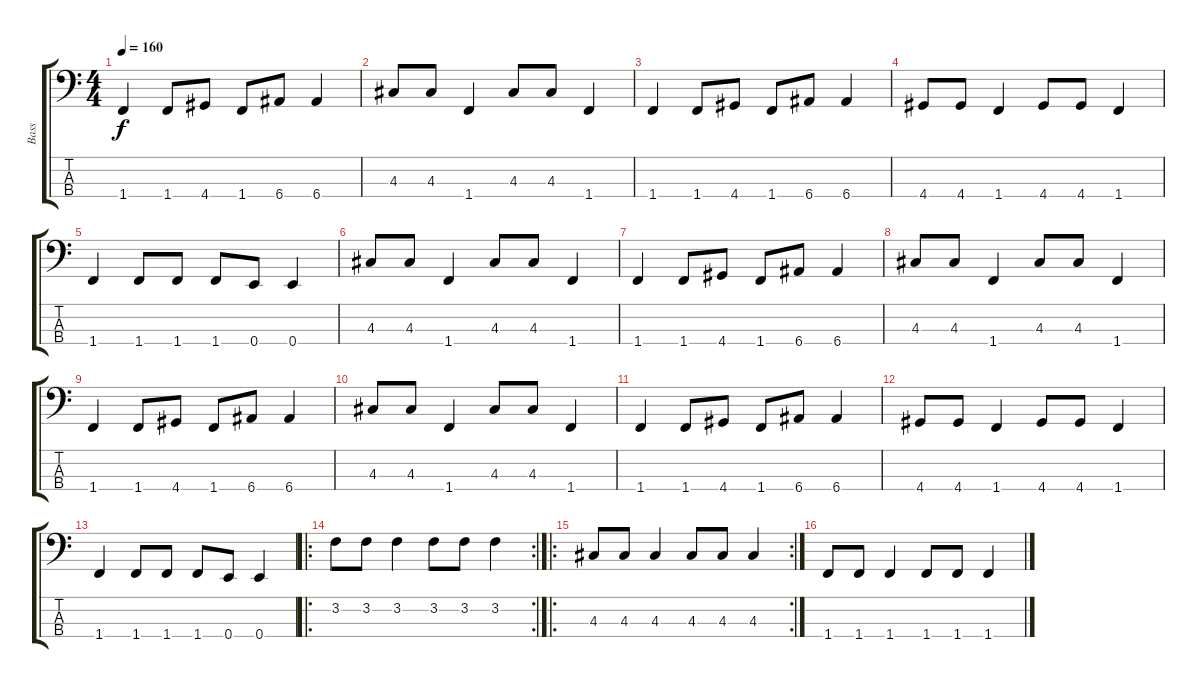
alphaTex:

\track ("Bass" "Bass") {instrument electricbassfinger}
\staff {score tabs}
\tuning (G2 D2 A1 E1) {hide}
\ts (4 4)
\tempo 160
\clef f4
\ks c
1.4.4{dy f} 1.4.8 4.4.8 1.4.8 6.4.8 6.4.4 |
4.3.8 4.3.8 1.4.4 4.3.8 4.3.8 1.4.4 |
1.4.4 1.4.8 4.4.8 1.4.8 6.4.8 6.4.4 |
4.4.8 4.4.8 1.4.4 4.4.8 4.4.8 1.4.4 |
1.4.4 1.4.8 1.4.8 1.4.8 0.4.8 0.4.4 |
4.3.8 4.3.8 1.4.4 4.3.8 4.3.8 1.4.4 |
1.4.4 1.4.8 4.4.8 1.4.8 6.4.8 6.4.4 |
4.3.8 4.3.8 1.4.4 4.3.8 4.3.8 1.4.4 |
1.4.4 1.4.8 4.4.8 1.4.8 6.4.8 6.4.4 |
4.3.8 4.3.8 1.4.4 4.3.8 4.3.8 1.4.4 |
1.4.4 1.4.8 4.4.8 1.4.8 6.4.8 6.4.4 |
4.4.8 4.4.8 1.4.4 4.4.8 4.4.8 1.4.4 |
1.4.4 1.4.8 1.4.8 1.4.8 0.4.8 0.4.4 |
\ro
\rc 2
3.2.8 3.2.8 3.2.4 3.2.8 3.2.8 3.2.4 |
\ro
\rc 2
4.3.8 4.3.8 4.3.4 4.3.8 4.3.8 4.3.4 |
1.4.8 1.4.8 1.4.4 1.4.8 1.4.8 1.4.4
